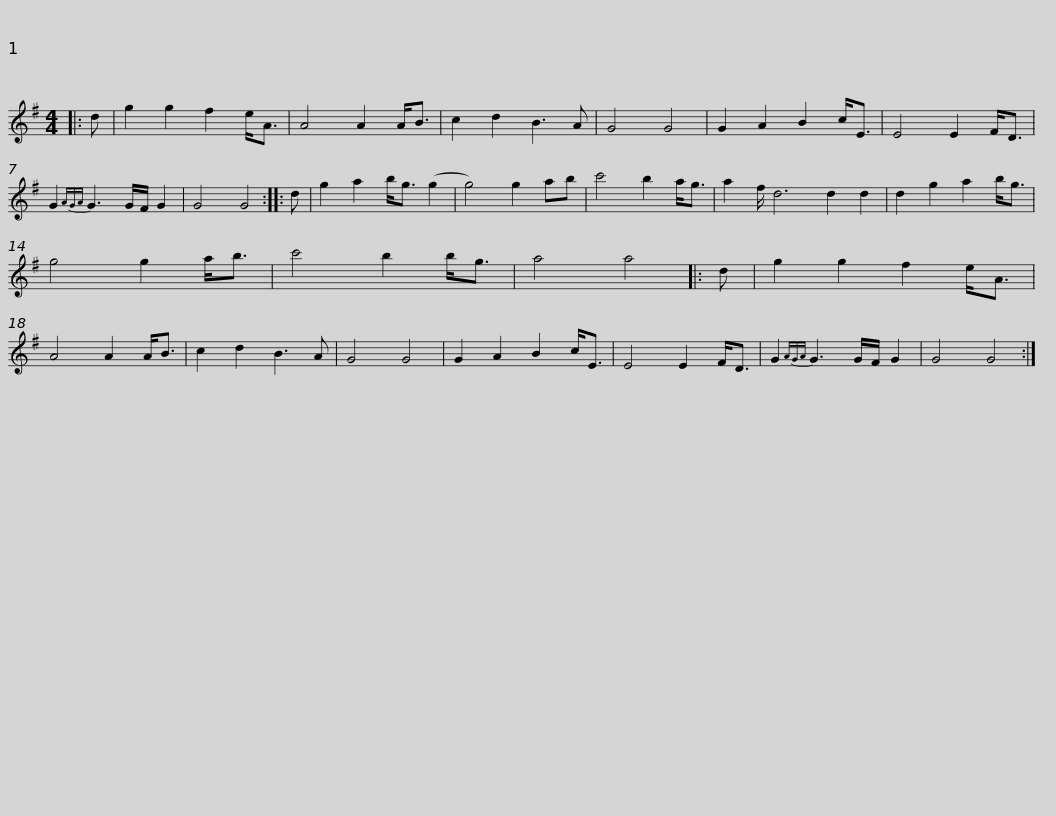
X:1
L:1/8
M:4/4
I:linebreak $
K:G
V:1 treble
V:1
|: d | g2 g2 f2 e<A | A4 A2 A<B | c2 d2 B3 A | G4 G4 | %5
 G2 A2 B2 c<E | E4 E2 F<D | G2{AGA} G3 G/F/ G2 | G4 G4 ::$ d | %10
 g2 a2 b<g (g2 | g4) g2 ab | c'4 b2 a<g | a2 f/ d6 d2 d2 | d2 g2 a2 b<g | %15
 g4 g2 a<b | c'4 b2 b<g |$ a4 a4 |: d | g2 g2 f2 e<A | %20
 A4 A2 A<B | c2 d2 B3 A | G4 G4 | G2 A2 B2 c<E | E4 E2 F<D | %25
 G2{AGA} G3 G/F/ G2 | G4 G4 :| %27
